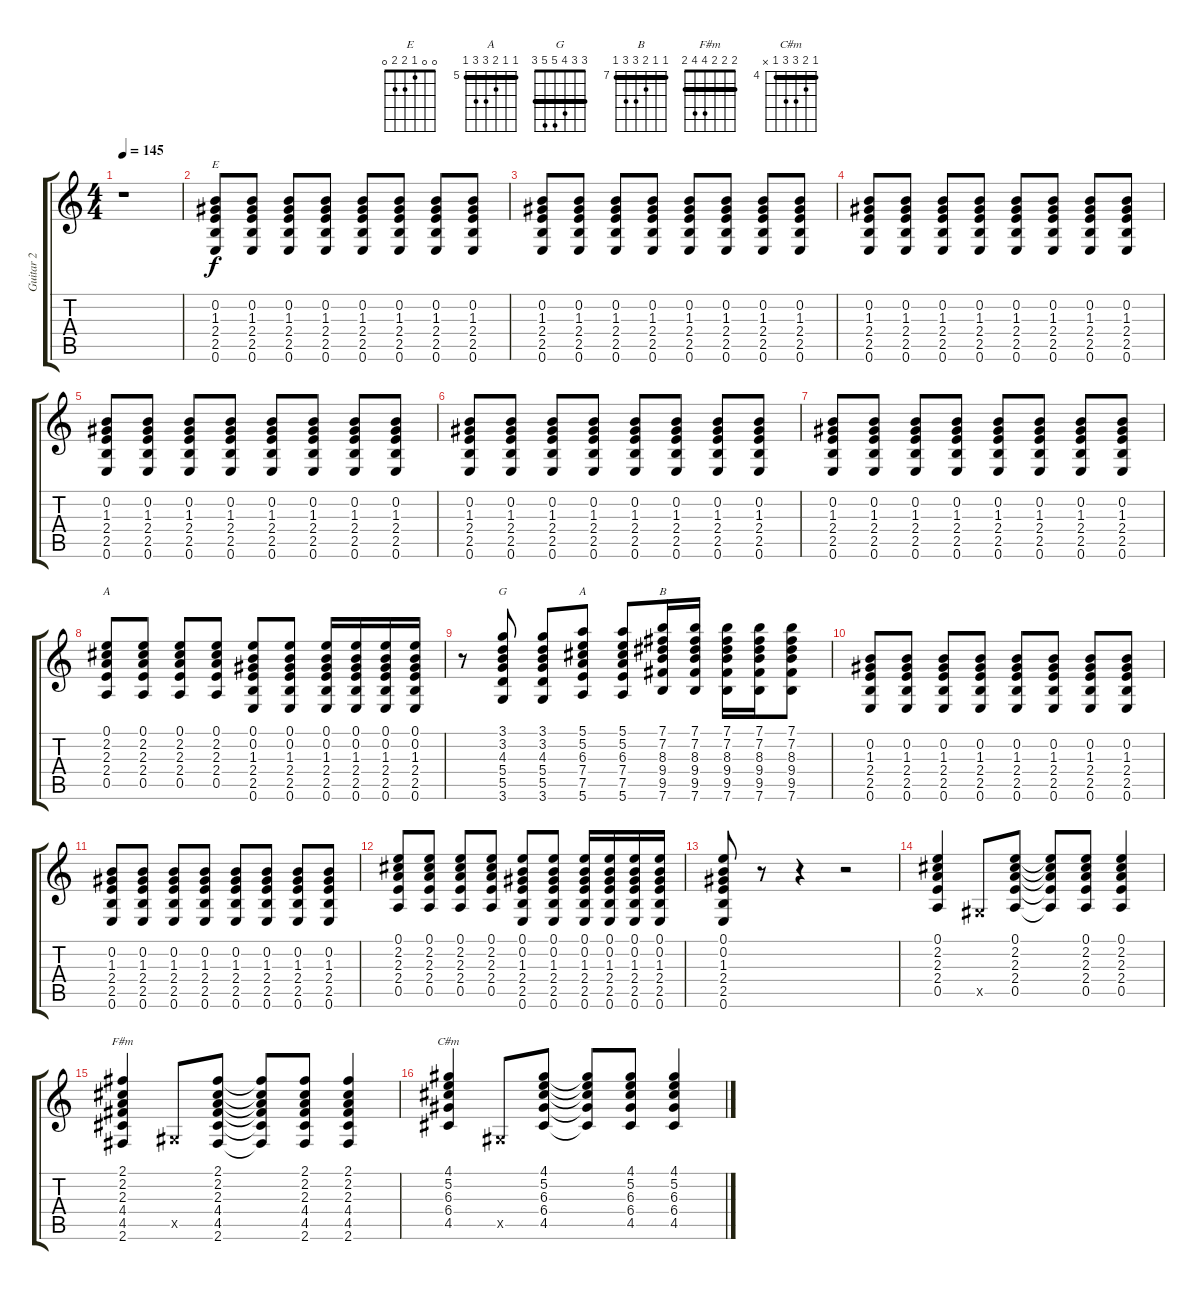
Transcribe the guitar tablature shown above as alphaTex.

\track ("Guitar 2" "Guitar 2") {instrument acousticguitarsteel}
\staff {score tabs}
\tuning (E4 B3 G3 D3 A2 E2) {hide}
\chord ("E" 0 0 1 2 2 0)
\chord ("A" 0 2 2 2 0 x)
\chord ("G" 3 3 4 5 5 3) {barre 3}
\chord ("A" 5 5 6 7 7 5) {firstfret 5 barre 5}
\chord ("B" 7 7 8 9 9 7) {firstfret 7 barre 7}
\chord ("F#m" 2 2 2 4 4 2) {barre 2}
\chord ("C#m" 4 5 6 6 4 x) {firstfret 4 barre 4}
\ts (4 4)
\tempo 145
\clef g2
\ks c
r.1{dy f instrument acousticguitarsteel} |
(0.2 1.3 2.4 2.5 0.6).8{ch "E"} (0.2 1.3 2.4 2.5 0.6).8 (0.2 1.3 2.4 2.5 0.6).8 (0.2 1.3 2.4 2.5 0.6).8 (0.2 1.3 2.4 2.5 0.6).8 (0.2 1.3 2.4 2.5 0.6).8 (0.2 1.3 2.4 2.5 0.6).8 (0.2 1.3 2.4 2.5 0.6).8 |
(0.2 1.3 2.4 2.5 0.6).8 (0.2 1.3 2.4 2.5 0.6).8 (0.2 1.3 2.4 2.5 0.6).8 (0.2 1.3 2.4 2.5 0.6).8 (0.2 1.3 2.4 2.5 0.6).8 (0.2 1.3 2.4 2.5 0.6).8 (0.2 1.3 2.4 2.5 0.6).8 (0.2 1.3 2.4 2.5 0.6).8 |
(0.2 1.3 2.4 2.5 0.6).8 (0.2 1.3 2.4 2.5 0.6).8 (0.2 1.3 2.4 2.5 0.6).8 (0.2 1.3 2.4 2.5 0.6).8 (0.2 1.3 2.4 2.5 0.6).8 (0.2 1.3 2.4 2.5 0.6).8 (0.2 1.3 2.4 2.5 0.6).8 (0.2 1.3 2.4 2.5 0.6).8 |
(0.2 1.3 2.4 2.5 0.6).8 (0.2 1.3 2.4 2.5 0.6).8 (0.2 1.3 2.4 2.5 0.6).8 (0.2 1.3 2.4 2.5 0.6).8 (0.2 1.3 2.4 2.5 0.6).8 (0.2 1.3 2.4 2.5 0.6).8 (0.2 1.3 2.4 2.5 0.6).8 (0.2 1.3 2.4 2.5 0.6).8 |
(0.2 1.3 2.4 2.5 0.6).8 (0.2 1.3 2.4 2.5 0.6).8 (0.2 1.3 2.4 2.5 0.6).8 (0.2 1.3 2.4 2.5 0.6).8 (0.2 1.3 2.4 2.5 0.6).8 (0.2 1.3 2.4 2.5 0.6).8 (0.2 1.3 2.4 2.5 0.6).8 (0.2 1.3 2.4 2.5 0.6).8 |
(0.2 1.3 2.4 2.5 0.6).8 (0.2 1.3 2.4 2.5 0.6).8 (0.2 1.3 2.4 2.5 0.6).8 (0.2 1.3 2.4 2.5 0.6).8 (0.2 1.3 2.4 2.5 0.6).8 (0.2 1.3 2.4 2.5 0.6).8 (0.2 1.3 2.4 2.5 0.6).8 (0.2 1.3 2.4 2.5 0.6).8 |
(0.1 2.2 2.3 2.4 0.5).8{ch "A"} (0.1 2.2 2.3 2.4 0.5).8 (0.1 2.2 2.3 2.4 0.5).8 (0.1 2.2 2.3 2.4 0.5).8 (0.1 0.2 1.3 2.4 2.5 0.6).8 (0.1 0.2 1.3 2.4 2.5 0.6).8 (0.1 0.2 1.3 2.4 2.5 0.6).16 (0.1 0.2 1.3 2.4 2.5 0.6).16 (0.1 0.2 1.3 2.4 2.5 0.6).16 (0.1 0.2 1.3 2.4 2.5 0.6).16 |
r.8 (3.1 3.2 4.3 5.4 5.5 3.6).8{ch "G"} (3.1 3.2 4.3 5.4 5.5 3.6).8 (5.1 5.2 6.3 7.4 7.5 5.6).8{ch "A"} (5.1 5.2 6.3 7.4 7.5 5.6).8 (7.1 7.2 8.3 9.4 9.5 7.6).16{ch "B"} (7.1 7.2 8.3 9.4 9.5 7.6).16 (7.1 7.2 8.3 9.4 9.5 7.6).16 (7.1 7.2 8.3 9.4 9.5 7.6).16 (7.1 7.2 8.3 9.4 9.5 7.6).8 |
(0.2 1.3 2.4 2.5 0.6).8 (0.2 1.3 2.4 2.5 0.6).8 (0.2 1.3 2.4 2.5 0.6).8 (0.2 1.3 2.4 2.5 0.6).8 (0.2 1.3 2.4 2.5 0.6).8 (0.2 1.3 2.4 2.5 0.6).8 (0.2 1.3 2.4 2.5 0.6).8 (0.2 1.3 2.4 2.5 0.6).8 |
(0.2 1.3 2.4 2.5 0.6).8 (0.2 1.3 2.4 2.5 0.6).8 (0.2 1.3 2.4 2.5 0.6).8 (0.2 1.3 2.4 2.5 0.6).8 (0.2 1.3 2.4 2.5 0.6).8 (0.2 1.3 2.4 2.5 0.6).8 (0.2 1.3 2.4 2.5 0.6).8 (0.2 1.3 2.4 2.5 0.6).8 |
(0.1 2.2 2.3 2.4 0.5).8 (0.1 2.2 2.3 2.4 0.5).8 (0.1 2.2 2.3 2.4 0.5).8 (0.1 2.2 2.3 2.4 0.5).8 (0.1 0.2 1.3 2.4 2.5 0.6).8 (0.1 0.2 1.3 2.4 2.5 0.6).8 (0.1 0.2 1.3 2.4 2.5 0.6).16 (0.1 0.2 1.3 2.4 2.5 0.6).16 (0.1 0.2 1.3 2.4 2.5 0.6).16 (0.1 0.2 1.3 2.4 2.5 0.6).16 |
(0.1 0.2 1.3 2.4 2.5 0.6).8 r.8 r.4 r.2 |
(0.1 2.2 2.3 2.4 0.5).4 -1.5{x}.8 (0.1 2.2 2.3 2.4 0.5).8 (0.1{t} 2.2{t} 2.3{t} 2.4{t} 0.5{t}).8 (0.1 2.2 2.3 2.4 0.5).8 (0.1 2.2 2.3 2.4 0.5).4 |
(2.1 2.2 2.3 4.4 4.5 2.6).4{ch "F#m"} -1.5{x}.8 (2.1 2.2 2.3 4.4 4.5 2.6).8 (2.1{t} 2.2{t} 2.3{t} 4.4{t} 4.5{t} 2.6{t}).8 (2.1 2.2 2.3 4.4 4.5 2.6).8 (2.1 2.2 2.3 4.4 4.5 2.6).4 |
(4.1 5.2 6.3 6.4 4.5).4{ch "C#m"} -1.5{x}.8 (4.1 5.2 6.3 6.4 4.5).8 (4.1{t} 5.2{t} 6.3{t} 6.4{t} 4.5{t}).8 (4.1 5.2 6.3 6.4 4.5).8 (4.1 5.2 6.3 6.4 4.5).4
